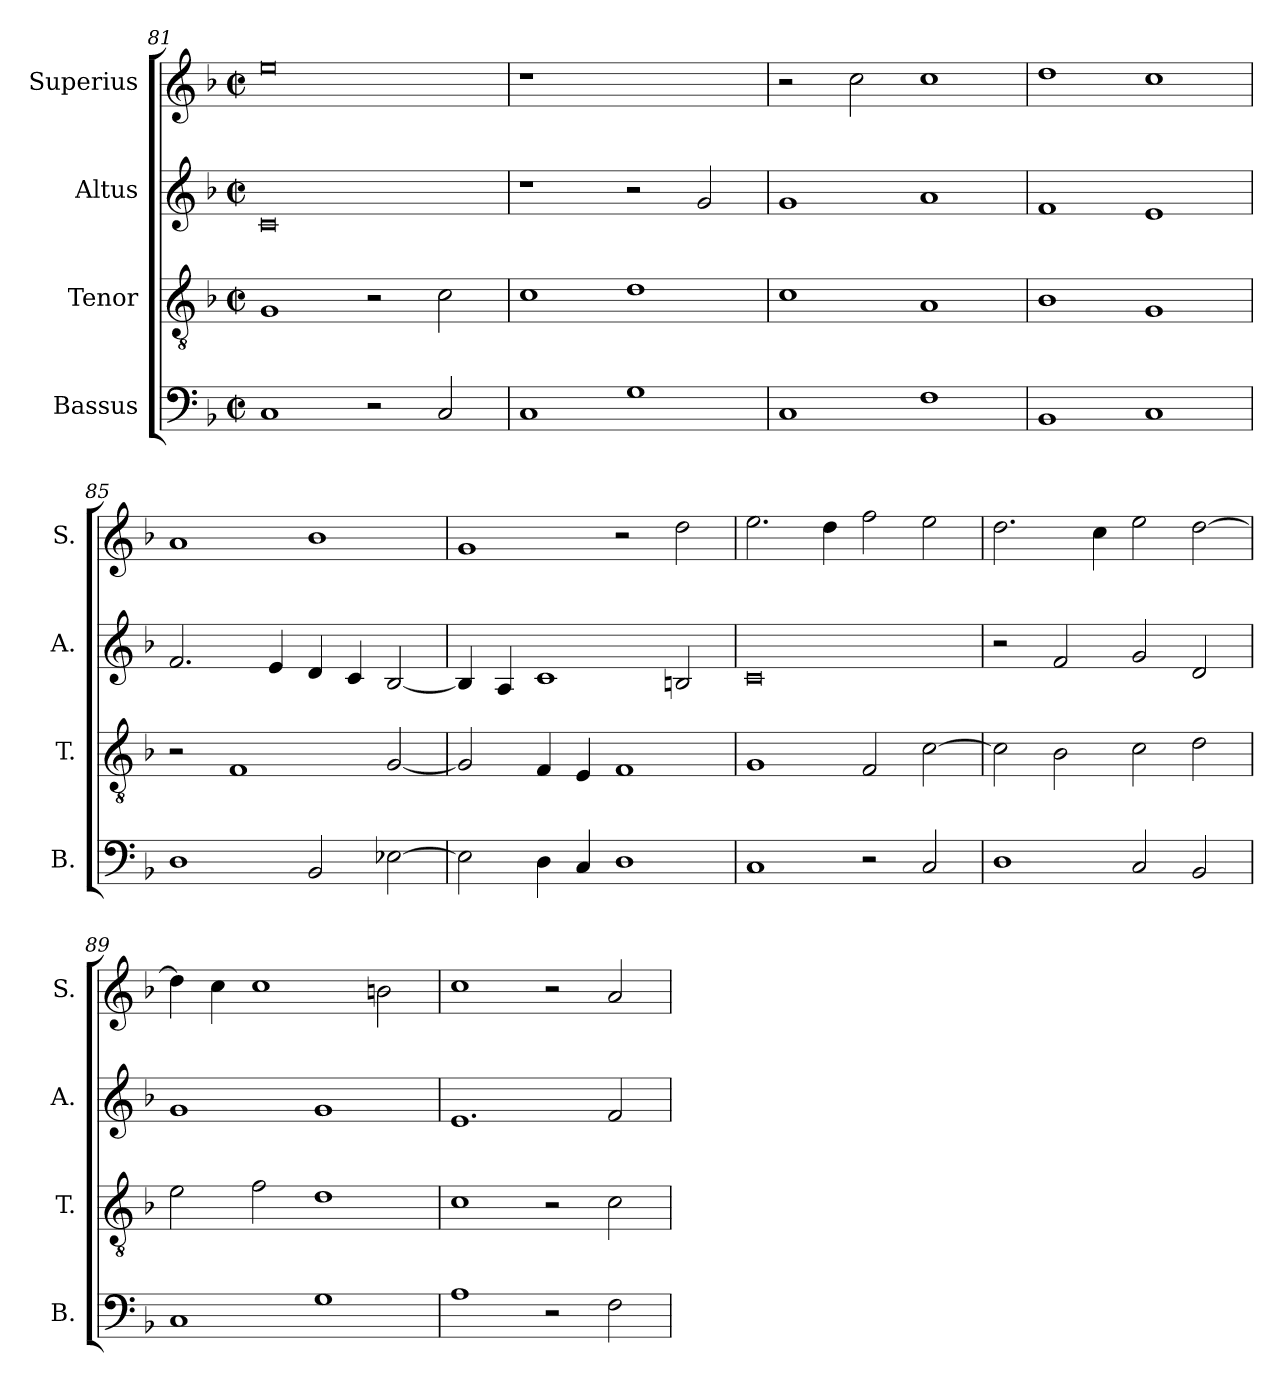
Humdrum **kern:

**kern	**kern	**kern	**kern
*part4	*part3	*part2	*part1
*staff4	*staff3	*staff2	*staff1
*I"Bassus	*I"Tenor	*I"Altus	*I"Superius
*I'B.	*I'T.	*I'A.	*I'S.
*clefF4	*clefGv2	*clefG2	*clefG2
*	*ITrd7c12	*	*
*k[b-]	*k[b-]	*k[b-]	*k[b-]
*F:	*F:	*F:	*F:
*M2/2	*M2/2	*M2/2	*M2/2
*met(c|)	*met(c|)	*met(c|)	*met(c|)
=81	=81	=81	=81
1Ci	1GGi	0ci	0eei
2r	2r	.	.
2Ci/	2Ci\	.	.
=82	=82	=82	=82
!	!	!	!LO:N:vis=1
1Ci	1Ci	1r	1r
1Gi	1Di	2r	1ryy
.	.	2gi/	.
!!LO:LB:g=z
=83	=83	=83	=83
1Ci	1Ci	1gi	2r
.	.	.	2cci\
1Fi	1AAi	1ai	1cci
=84	=84	=84	=84
1BB-i	1BB-i	1fi	1ddi
1Ci	1GGi	1ei	1cci
=85	=85	=85	=85
1Di	2r	2.fi/	1ai
.	1FFi	.	.
.	.	4ei/	.
2BB-i/	.	4di/	1b-i
.	.	4ci/	.
[>2E-Xi\	[<2GGi/	[<2B-i/	.
=86	=86	=86	=86
2E-i\]	2GGi/]	4B-i/]	1gi
.	.	4Ai/	.
4Di\	4FFi/	1ci	.
4Ci/	4EEi/	.	.
1Di	1FFi	.	2r
.	.	2Bni/	2ddi\
=87	=87	=87	=87
1Ci	1GGi	0ci	2.eei\
.	.	.	4ddi\
2r	2FFi/	.	2ffi\
2Ci/	[>2Ci\	.	2eei\
!!LO:LB:g=z
=88	=88	=88	=88
1Di	2Ci\]	2r	2.ddi\
.	2BB-i\	2fi/	.
.	.	.	4cci\
2Ci/	2Ci\	2gi/	2eei\
2BB-i/	2Di\	2di/	[>2ddi\
=89	=89	=89	=89
1Ci	2Ei\	1gi	4ddi\]
.	.	.	4cci\
.	2Fi\	.	1cci
1Gi	1Di	1gi	.
.	.	.	2bni\
=90	=90	=90	=90
1Ai	1Ci	1.ei	1cci
2r	2r	.	2r
2Fi\	2Ci\	2fi/	2ai/
=	=	=	=
*-	*-	*-	*-
